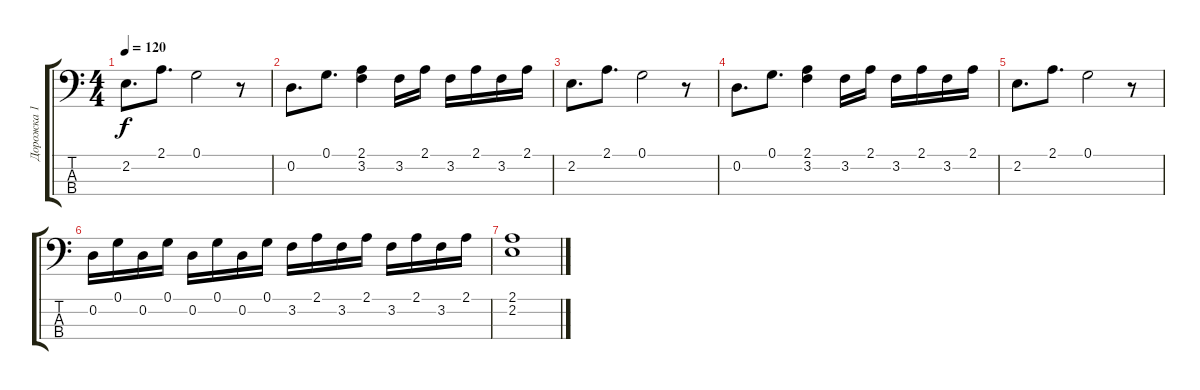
\track ("Дорожка 1" "Дорожка 1") {instrument electricbassfinger}
\staff {score tabs}
\tuning (G2 D2 A1 E1) {hide}
\ts (4 4)
\tempo 120
\clef f4
\ks c
2.2.8{d dy f} 2.1.8{d} 0.1.2 r.8 |
0.2.8{d} 0.1.8{d} (2.1 3.2).4 3.2.16 2.1.16 3.2.16 2.1.16 3.2.16 2.1.16 |
2.2.8{d} 2.1.8{d} 0.1.2 r.8 |
0.2.8{d} 0.1.8{d} (2.1 3.2).4 3.2.16 2.1.16 3.2.16 2.1.16 3.2.16 2.1.16 |
2.2.8{d} 2.1.8{d} 0.1.2 r.8 |
0.2.16 0.1.16 0.2.16 0.1.16 0.2.16 0.1.16 0.2.16 0.1.16 3.2.16 2.1.16 3.2.16 2.1.16 3.2.16 2.1.16 3.2.16 2.1.16 |
(2.1 2.2).1
